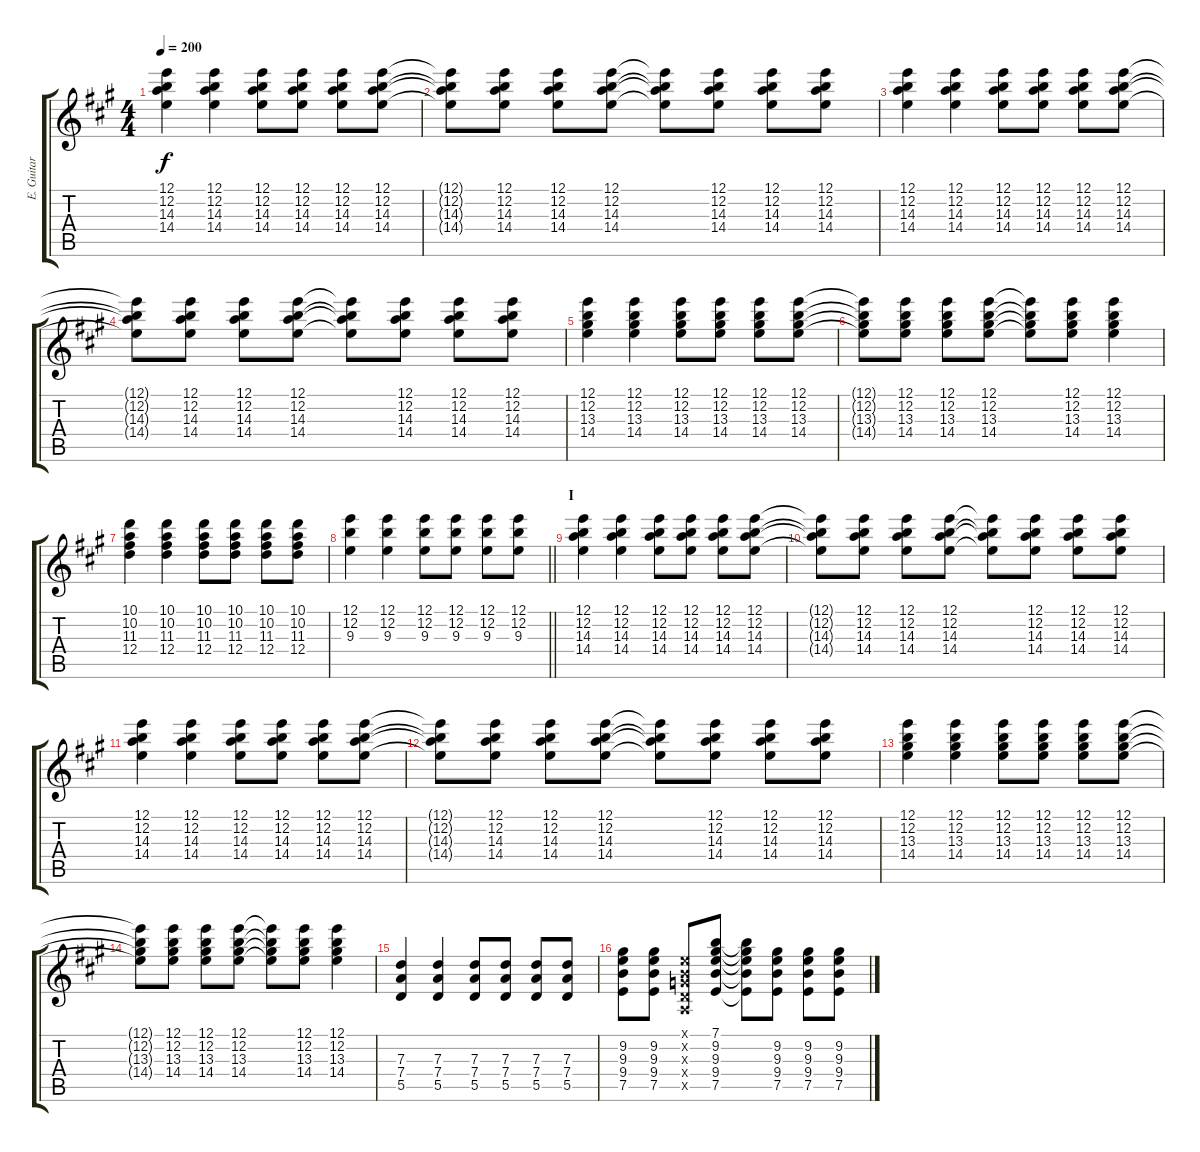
\track ("E. Guitar I" "E. Guitar ") {instrument overdrivenguitar}
\staff {score tabs}
\tuning (E4 B3 G3 D3 A2 E2) {hide}
\ts (4 4)
\tempo 200
\clef g2
\ks a
(12.1 12.2 14.3 14.4).4{dy f} (12.1 12.2 14.3 14.4).4 (12.1 12.2 14.3 14.4).8 (12.1 12.2 14.3 14.4).8 (12.1 12.2 14.3 14.4).8 (12.1 12.2 14.3 14.4).8 |
(12.1{t} 12.2{t} 14.3{t} 14.4{t}).8 (12.1 12.2 14.3 14.4).8 (12.1 12.2 14.3 14.4).8 (12.1 12.2 14.3 14.4).8 (12.1{t} 12.2{t} 14.3{t} 14.4{t}).8 (12.1 12.2 14.3 14.4).8 (12.1 12.2 14.3 14.4).8 (12.1 12.2 14.3 14.4).8 |
(12.1 12.2 14.3 14.4).4 (12.1 12.2 14.3 14.4).4 (12.1 12.2 14.3 14.4).8 (12.1 12.2 14.3 14.4).8 (12.1 12.2 14.3 14.4).8 (12.1 12.2 14.3 14.4).8 |
(12.1{t} 12.2{t} 14.3{t} 14.4{t}).8 (12.1 12.2 14.3 14.4).8 (12.1 12.2 14.3 14.4).8 (12.1 12.2 14.3 14.4).8 (12.1{t} 12.2{t} 14.3{t} 14.4{t}).8 (12.1 12.2 14.3 14.4).8 (12.1 12.2 14.3 14.4).8 (12.1 12.2 14.3 14.4).8 |
(12.1 12.2 13.3 14.4).4 (12.1 12.2 13.3 14.4).4 (12.1 12.2 13.3 14.4).8 (12.1 12.2 13.3 14.4).8 (12.1 12.2 13.3 14.4).8 (12.1 12.2 13.3 14.4).8 |
(12.1{t} 12.2{t} 13.3{t} 14.4{t}).8 (12.1 12.2 13.3 14.4).8 (12.1 12.2 13.3 14.4).8 (12.1 12.2 13.3 14.4).8 (12.1{t} 12.2{t} 13.3{t} 14.4{t}).8 (12.1 12.2 13.3 14.4).8 (12.1 12.2 13.3 14.4).4 |
(10.1 10.2 11.3 12.4).4 (10.1 10.2 11.3 12.4).4 (10.1 10.2 11.3 12.4).8 (10.1 10.2 11.3 12.4).8 (10.1 10.2 11.3 12.4).8 (10.1 10.2 11.3 12.4).8 |
\barLineRight lightlight
(12.1 12.2 9.3).4 (12.1 12.2 9.3).4 (12.1 12.2 9.3).8 (12.1 12.2 9.3).8 (12.1 12.2 9.3).8 (12.1 12.2 9.3).8 |
\section ("" "I")
(12.1 12.2 14.3 14.4).4 (12.1 12.2 14.3 14.4).4 (12.1 12.2 14.3 14.4).8 (12.1 12.2 14.3 14.4).8 (12.1 12.2 14.3 14.4).8 (12.1 12.2 14.3 14.4).8 |
(12.1{t} 12.2{t} 14.3{t} 14.4{t}).8 (12.1 12.2 14.3 14.4).8 (12.1 12.2 14.3 14.4).8 (12.1 12.2 14.3 14.4).8 (12.1{t} 12.2{t} 14.3{t} 14.4{t}).8 (12.1 12.2 14.3 14.4).8 (12.1 12.2 14.3 14.4).8 (12.1 12.2 14.3 14.4).8 |
(12.1 12.2 14.3 14.4).4 (12.1 12.2 14.3 14.4).4 (12.1 12.2 14.3 14.4).8 (12.1 12.2 14.3 14.4).8 (12.1 12.2 14.3 14.4).8 (12.1 12.2 14.3 14.4).8 |
(12.1{t} 12.2{t} 14.3{t} 14.4{t}).8 (12.1 12.2 14.3 14.4).8 (12.1 12.2 14.3 14.4).8 (12.1 12.2 14.3 14.4).8 (12.1{t} 12.2{t} 14.3{t} 14.4{t}).8 (12.1 12.2 14.3 14.4).8 (12.1 12.2 14.3 14.4).8 (12.1 12.2 14.3 14.4).8 |
(12.1 12.2 13.3 14.4).4 (12.1 12.2 13.3 14.4).4 (12.1 12.2 13.3 14.4).8 (12.1 12.2 13.3 14.4).8 (12.1 12.2 13.3 14.4).8 (12.1 12.2 13.3 14.4).8 |
(12.1{t} 12.2{t} 13.3{t} 14.4{t}).8 (12.1 12.2 13.3 14.4).8 (12.1 12.2 13.3 14.4).8 (12.1 12.2 13.3 14.4).8 (12.1{t} 12.2{t} 13.3{t} 14.4{t}).8 (12.1 12.2 13.3 14.4).8 (12.1 12.2 13.3 14.4).4 |
(7.3 7.4 5.5).4 (7.3 7.4 5.5).4 (7.3 7.4 5.5).8 (7.3 7.4 5.5).8 (7.3 7.4 5.5).8 (7.3 7.4 5.5).8 |
(9.2 9.3 9.4 7.5).8 (9.2 9.3 9.4 7.5).8 (0.1{x} 0.2{x} 0.3{x} 0.4{x} 0.5{x}).8 (7.1 9.2 9.3 9.4 7.5).8 (7.1{t} 9.2{t} 9.3{t} 9.4{t} 7.5{t}).8 (9.2 9.3 9.4 7.5).8 (9.2 9.3 9.4 7.5).8 (9.2 9.3 9.4 7.5).8
